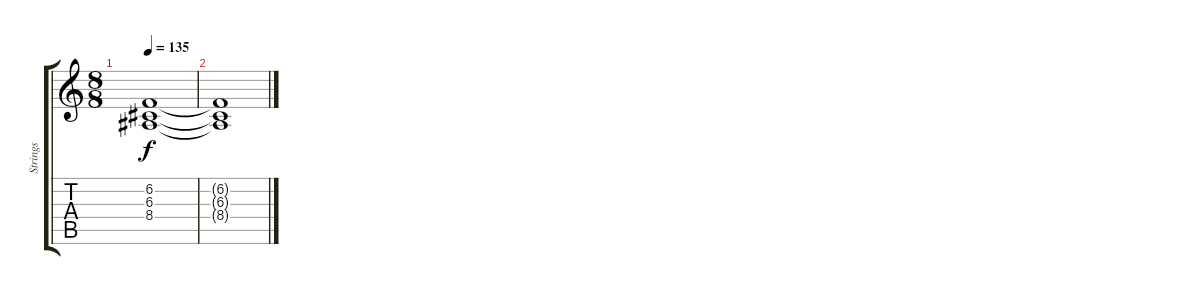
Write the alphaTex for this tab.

\track ("Strings" "Strings") {instrument stringensemble1}
\staff {score tabs}
\tuning (E4 B3 G3 D3 A2 E2) {hide}
\ts (8 8)
\tempo 135
\clef g2
\ks c
(6.2{t} 6.3{t} 8.4{t}).1{dy f} |
(6.2{t} 6.3{t} 8.4{t}).1
